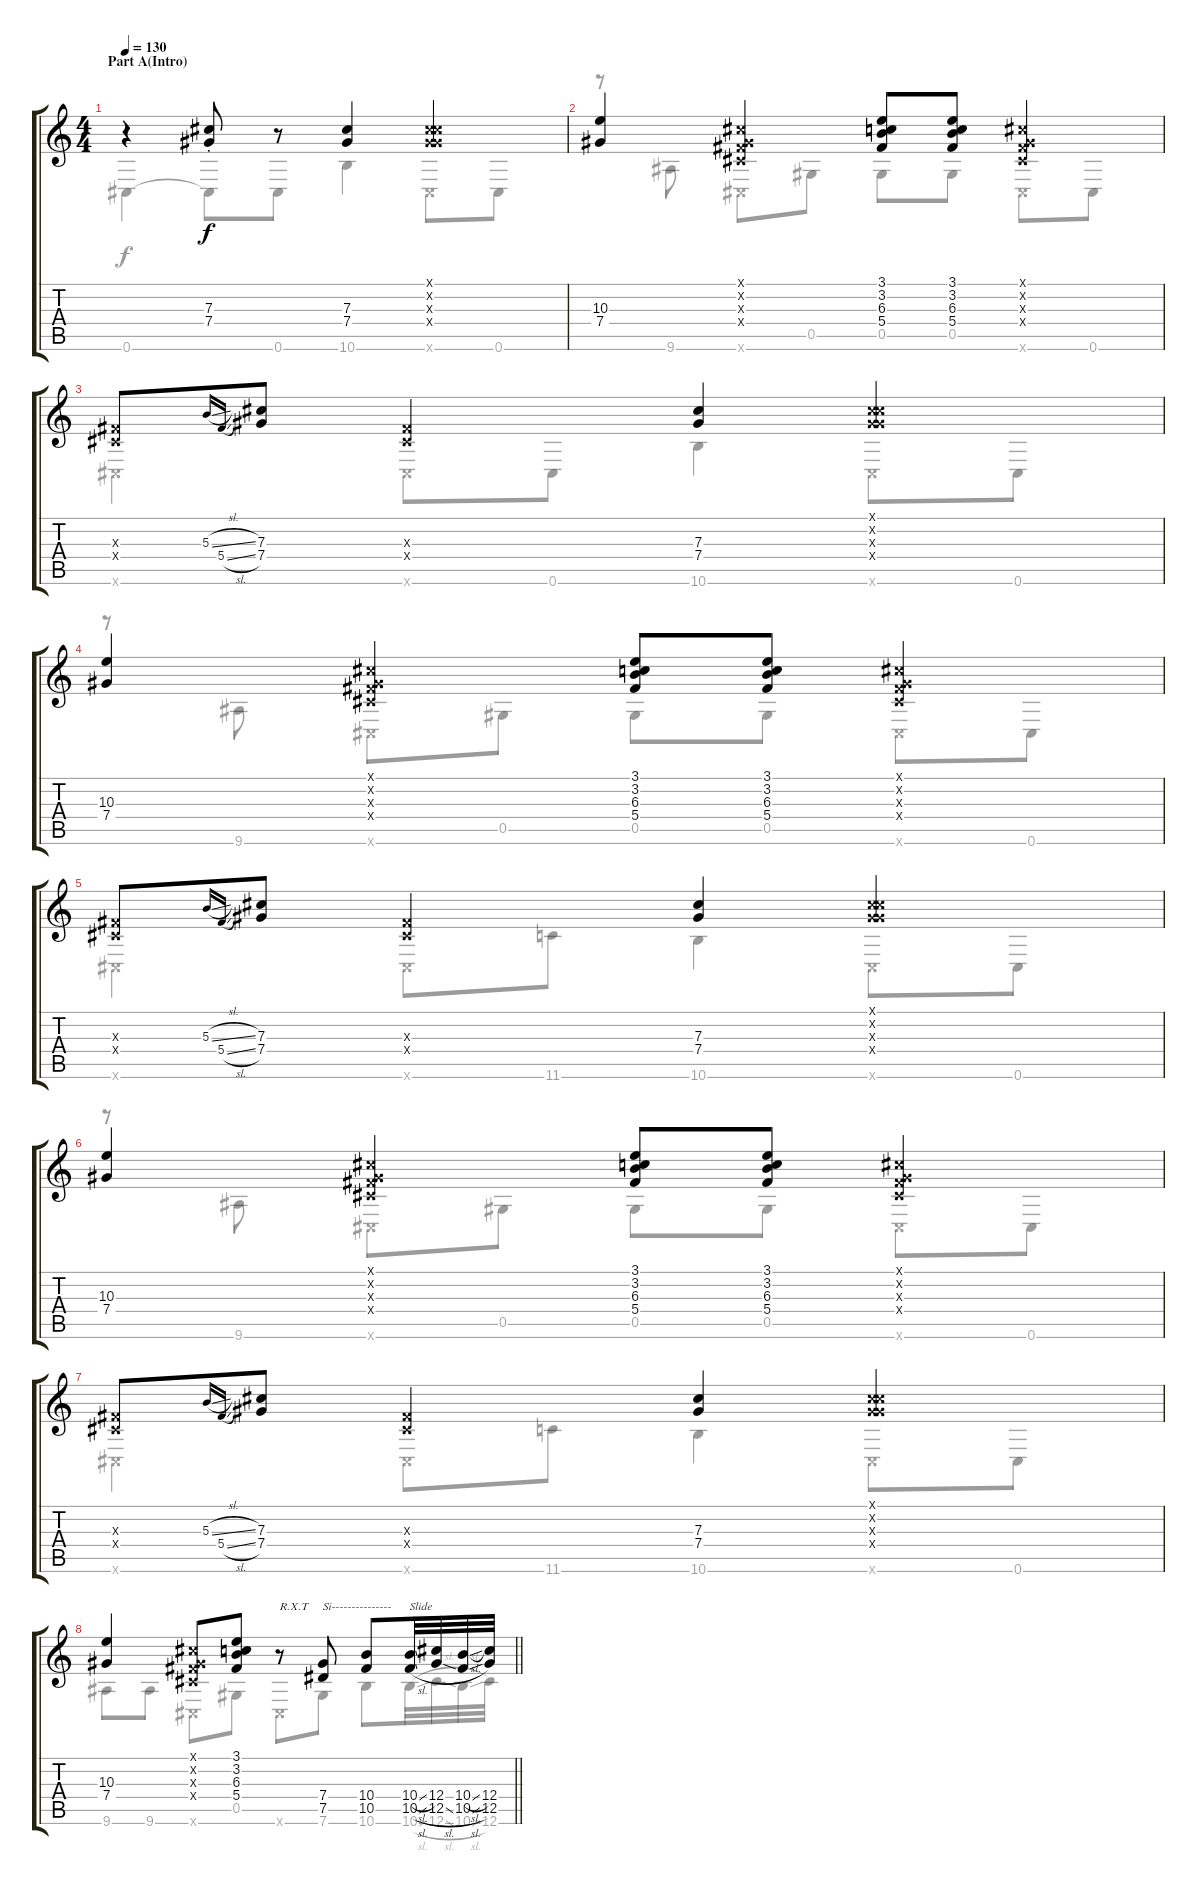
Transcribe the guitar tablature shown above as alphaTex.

\track "" {instrument acousticguitarsteel}
\staff {score tabs}
\tuning (Db4 Ab3 Gb3 Db3 Ab2 Db2) {hide}
\voice
\ts (4 4)
\section ("" "Part A(Intro)")
\tempo 130
\clef g2
\ks c
r.4{dy f instrument acousticguitarsteel} (7.3{st} 7.4{st}).8 r.8 (7.3 7.4).4 (0.1{x} 0.2{x} 7.3{x} 7.4{x}).4 |
(10.3 7.4).4 (0.1{x} 0.2{x} 0.3{x} 0.4{x}).4 (3.1 3.2 6.3 5.4).8 (3.1 3.2 6.3 5.4).8 (0.1{x} 0.2{x} 0.3{x} 0.4{x}).4 |
(0.3{x} 0.4{x}).8 5.3{sl}.16{gr onbeat} 5.4{sl}.16{gr onbeat} (7.3 7.4).8 (0.3{x} 0.4{x}).4 (7.3 7.4).4 (0.1{x} 0.2{x} 7.3{x} 7.4{x}).4 |
(10.3 7.4).4 (0.1{x} 0.2{x} 0.3{x} 0.4{x}).4 (3.1 3.2 6.3 5.4).8 (3.1 3.2 6.3 5.4).8 (0.1{x} 0.2{x} 0.3{x} 0.4{x}).4 |
(0.3{x} 0.4{x}).8 5.3{sl}.16{gr onbeat} 5.4{sl}.16{gr onbeat} (7.3 7.4).8 (0.3{x} 0.4{x}).4 (7.3 7.4).4 (0.1{x} 0.2{x} 7.3{x} 7.4{x}).4 |
(10.3 7.4).4 (0.1{x} 0.2{x} 0.3{x} 0.4{x}).4 (3.1 3.2 6.3 5.4).8 (3.1 3.2 6.3 5.4).8 (0.1{x} 0.2{x} 0.3{x} 0.4{x}).4 |
(0.3{x} 0.4{x}).8 5.3{sl}.16{gr onbeat} 5.4{sl}.16{gr onbeat} (7.3 7.4).8 (0.3{x} 0.4{x}).4 (7.3 7.4).4 (0.1{x} 0.2{x} 7.3{x} 7.4{x}).4 |
\barLineRight lightlight
(10.3 7.4).4 (0.1{x} 0.2{x} 0.3{x} 0.4{x}).8 (3.1 3.2 6.3 5.4).8 r.8{txt "R.X.T"} (7.4 7.5).8{txt "Si---------------"} (10.4 10.5).8 (10.4{sl} 10.5{sl}).32{txt "Slide"} (12.4 12.5{sl}).32 (10.4{sl} 10.5{sl}).32 (12.4{sl} 12.5{sl}).32
\voice
\clef g2
\ottava regular
\simile none
\ks c
0.6.4{dy f} 0.6{t}.8 0.6.8 10.6.4 0.6{x}.8 0.6.8 |
r.8 9.6.8 0.6{x}.8 0.5.8 0.5.8 0.5.8 0.6{x}.8 0.6.8 |
0.6{x}.4 0.6{x}.8 0.6.8 10.6.4 0.6{x}.8 0.6.8 |
r.8 9.6.8 0.6{x}.8 0.5.8 0.5.8 0.5.8 0.6{x}.8 0.6.8 |
0.6{x}.4 0.6{x}.8 11.6.8 10.6.4 0.6{x}.8 0.6.8 |
r.8 9.6.8 0.6{x}.8 0.5.8 0.5.8 0.5.8 0.6{x}.8 0.6.8 |
0.6{x}.4 0.6{x}.8 11.6.8 10.6.4 0.6{x}.8 0.6.8 |
\barLineRight lightlight
9.6.8 9.6.8 0.6{x}.8 0.5.8 0.6{x}.8 7.6.8 10.6.8 10.6{sl}.32 12.6{sl}.32 10.6{sl}.32 12.6{sl}.32
